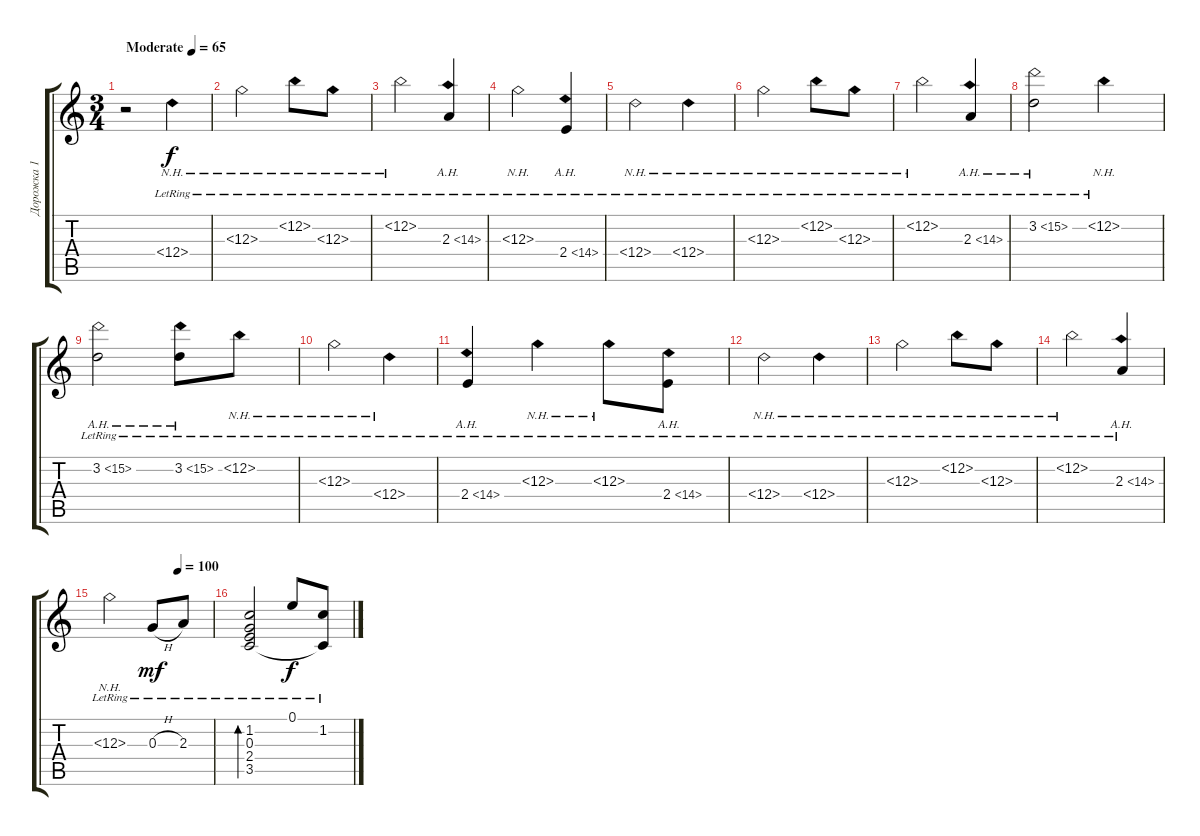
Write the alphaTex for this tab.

\track ("Дорожка 1" "Дорожка 1") {instrument acousticguitarsteel}
\staff {score tabs}
\tuning (E4 B3 G3 D3 A2 E2) {hide}
\ts (3 4)
\tempo (65 "Moderate")
\clef g2
\ks c
r.2{dy f instrument acousticguitarsteel} 0.4{nh lr}.4 |
0.3{nh lr}.2 0.2{nh lr}.8 0.3{nh lr}.8 |
0.2{nh lr}.2 2.3{ah 12 lr}.4 |
0.3{nh lr}.2 2.4{ah 12 lr}.4 |
0.4{nh lr}.2 0.4{nh lr}.4 |
0.3{nh lr}.2 0.2{nh lr}.8 0.3{nh lr}.8 |
0.2{nh lr}.2 2.3{ah 12 lr}.4 |
3.2{ah 12 lr}.2 0.2{nh lr}.4 |
3.2{ah 12 lr}.2 3.2{ah 12 lr}.8 0.2{nh lr}.8 |
0.3{nh lr}.2 0.4{nh lr}.4 |
2.4{ah 12 lr}.4 0.3{nh lr}.4 0.3{nh lr}.8 2.4{ah 12 lr}.8 |
0.4{nh lr}.2 0.4{nh lr}.4 |
0.3{nh lr}.2 0.2{nh lr}.8 0.3{nh lr}.8 |
0.2{nh lr}.2 2.3{ah 12 lr}.4 |
\tempo (100 0.6666666666666666)
0.3{nh lr}.2 0.3{h lr}.8{dy mf} 2.3{lr}.8 |
(1.2{lr} 0.3{lr} 2.4{lr} 3.5{lr}).2{bd 120} 0.1{lr}.8{dy f} (1.2{lr} 3.5{t}).8
